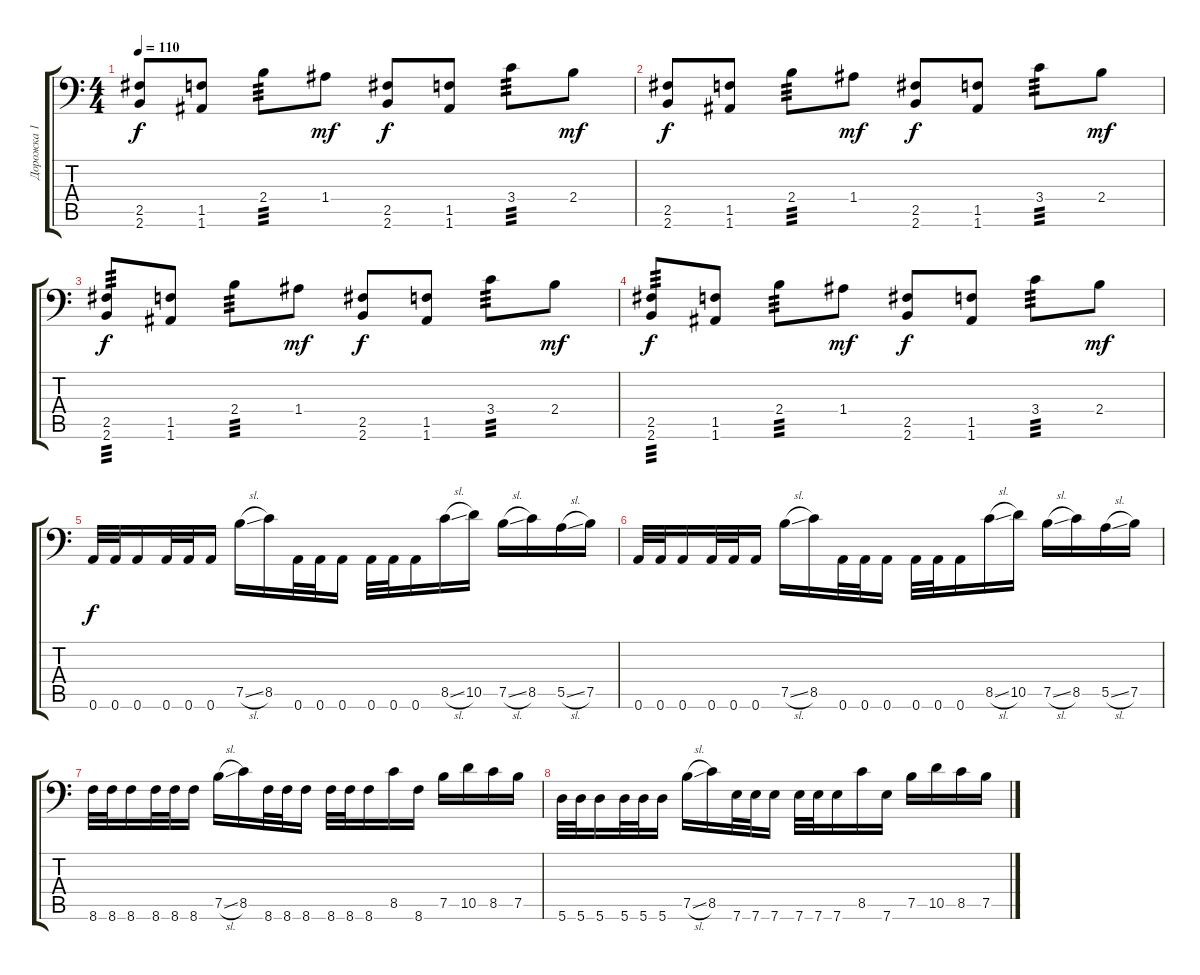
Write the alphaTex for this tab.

\track ("Дорожка 1" "Дорожка 1") {instrument distortionguitar}
\staff {score tabs}
\tuning (B3 Gb3 D3 A2 E2 A1) {hide}
\ts (4 4)
\tempo 110
\clef f4
\ks c
(2.5 2.6).8{dy f} (1.5 1.6).8 2.4.8{tp 3} 1.4.8{dy mf} (2.5 2.6).8{dy f} (1.5 1.6).8 3.4.8{tp 3} 2.4.8{dy mf} |
(2.5 2.6).8{dy f} (1.5 1.6).8 2.4.8{tp 3} 1.4.8{dy mf} (2.5 2.6).8{dy f} (1.5 1.6).8 3.4.8{tp 3} 2.4.8{dy mf} |
(2.5 2.6).8{tp 3 dy f} (1.5 1.6).8 2.4.8{tp 3} 1.4.8{dy mf} (2.5 2.6).8{dy f} (1.5 1.6).8 3.4.8{tp 3} 2.4.8{dy mf} |
(2.5 2.6).8{tp 3 dy f} (1.5 1.6).8 2.4.8{tp 3} 1.4.8{dy mf} (2.5 2.6).8{dy f} (1.5 1.6).8 3.4.8{tp 3} 2.4.8{dy mf} |
0.6.32{dy f} 0.6.32 0.6.16 0.6.32 0.6.32 0.6.16 7.5{sl}.16 8.5.16 0.6.32 0.6.32 0.6.16 0.6.32 0.6.32 0.6.16 8.5{sl}.16 10.5.16 7.5{sl}.16 8.5.16 5.5{sl}.16 7.5.16 |
0.6.32 0.6.32 0.6.16 0.6.32 0.6.32 0.6.16 7.5{sl}.16 8.5.16 0.6.32 0.6.32 0.6.16 0.6.32 0.6.32 0.6.16 8.5{sl}.16 10.5.16 7.5{sl}.16 8.5.16 5.5{sl}.16 7.5.16 |
8.6.32 8.6.32 8.6.16 8.6.32 8.6.32 8.6.16 7.5{sl}.16 8.5.16 8.6.32 8.6.32 8.6.16 8.6.32 8.6.32 8.6.16 8.5.16 8.6.16 7.5.16 10.5.16 8.5.16 7.5.16 |
5.6.32 5.6.32 5.6.16 5.6.32 5.6.32 5.6.16 7.5{sl}.16 8.5.16 7.6.32 7.6.32 7.6.16 7.6.32 7.6.32 7.6.16 8.5.16 7.6.16 7.5.16 10.5.16 8.5.16 7.5.16
